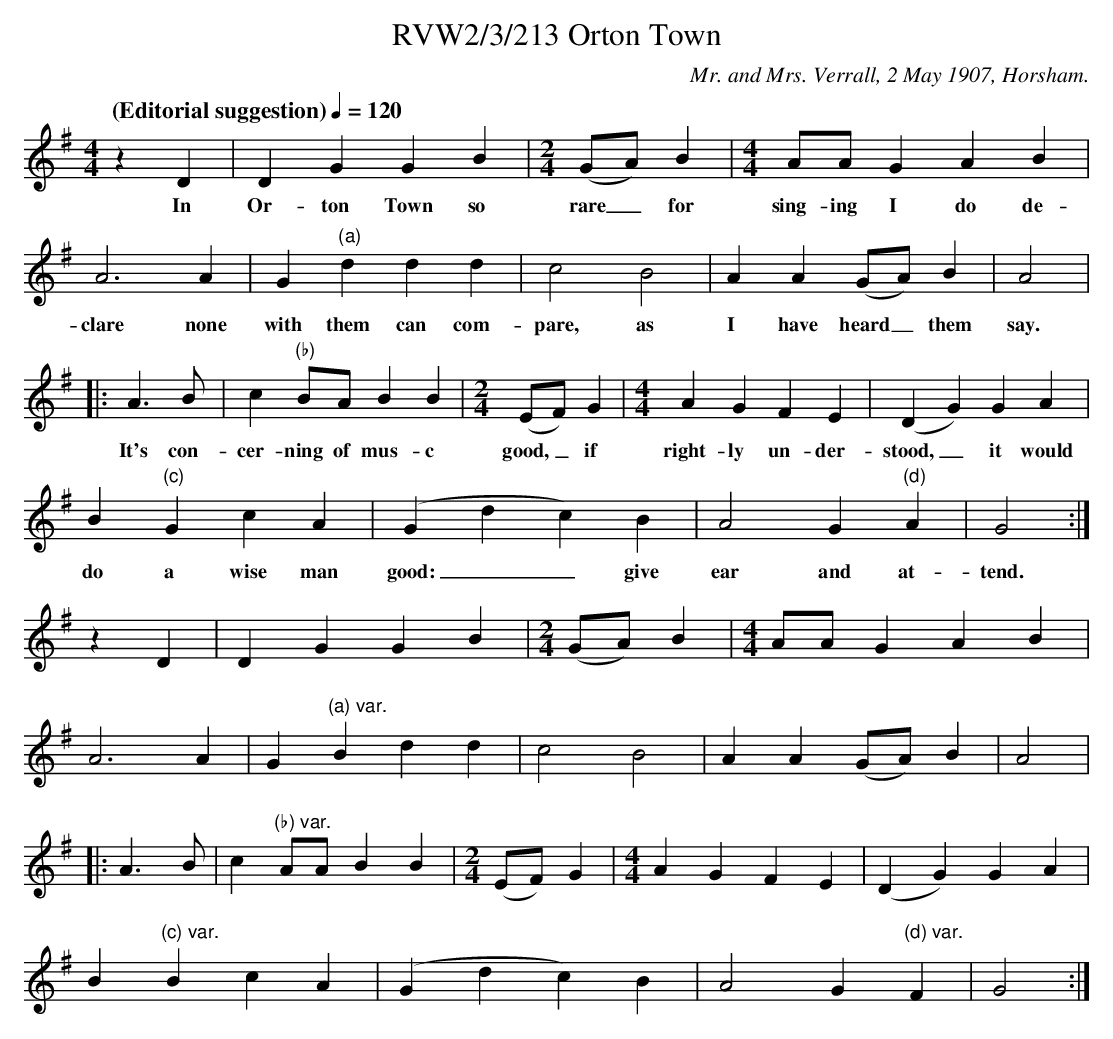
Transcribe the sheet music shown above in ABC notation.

X:1
T:RVW2/3/213 Orton Town
C:Mr. and Mrs. Verrall, 2 May 1907, Horsham.
L:1/4
Q: "(Editorial suggestion)" 1/4=120
M:4/4
K:G
z D | D G G B | [M:2/4] (G/2A/2) B | [M:4/4] A/2A/2 G A B |$
w:In Or-ton Town so rare_ for sing-ing I do de-|$
A3 A | G "(a)"d d d | c2 B2 | A A (G/2A/2) B | A2 |$
w:clare none with them can com-pare, as I have heard_ them say.|$
|:A3/2 B/2 |c "(b)"B/2A/2 B B | [M:2/4] (E/2F/2) G | [M:4/4] A G F E | (D G) G A |$
w:It's con-cer-ning of mus-c good,_ if right-ly un-der-stood,_ it would|$
B "(c)"G c A | (G d c) B | A2 G "(d)"A | G2 :|$
w: do a wise man good:__give ear and at-tend.
z D | D G G B | [M:2/4] (G/2A/2) B | [M:4/4] A/2A/2 G A B |$
A3 A | G "(a) var."B d d | c2 B2 | A A (G/2A/2) B | A2 |$
|:A3/2 B/2 |c "(b) var."A/2A/2 B B | [M:2/4] (E/2F/2) G | [M:4/4] A G F E | (D G) G A |$
B "(c) var."B c A | (G d c) B | A2 G "(d) var."F | G2 :|$
